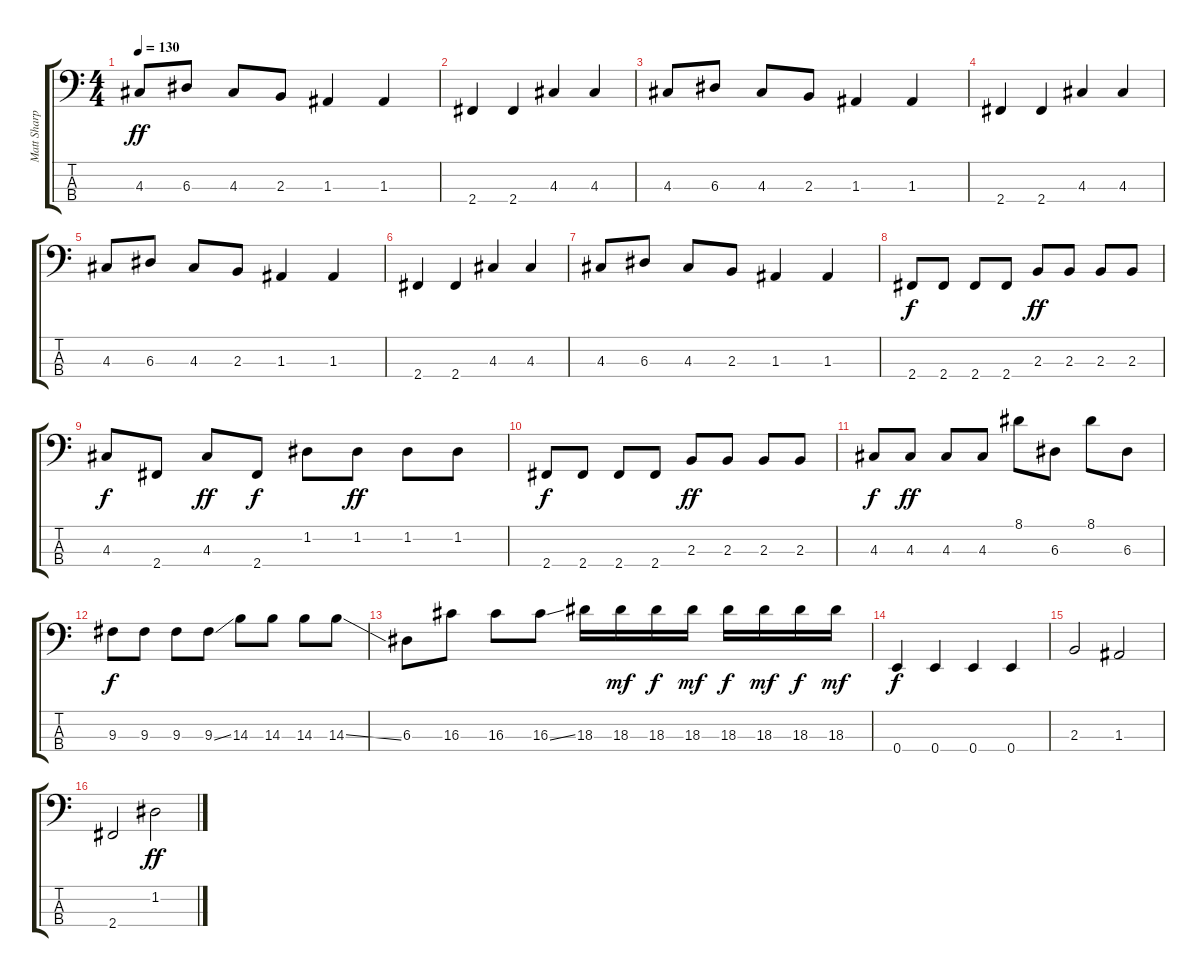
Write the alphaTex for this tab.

\track ("Matt Sharp" "Matt Sharp") {instrument electricbasspick}
\staff {score tabs}
\tuning (G2 D2 A1 E1) {hide}
\ts (4 4)
\tempo 130
\clef f4
\ks c
4.3.8{dy ff} 6.3.8 4.3.8 2.3.8 1.3.4 1.3.4 |
2.4.4 2.4.4 4.3.4 4.3.4 |
4.3.8 6.3.8 4.3.8 2.3.8 1.3.4 1.3.4 |
2.4.4 2.4.4 4.3.4 4.3.4 |
4.3.8 6.3.8 4.3.8 2.3.8 1.3.4 1.3.4 |
2.4.4 2.4.4 4.3.4 4.3.4 |
4.3.8 6.3.8 4.3.8 2.3.8 1.3.4 1.3.4 |
2.4.8{dy f} 2.4.8 2.4.8 2.4.8 2.3.8{dy ff} 2.3.8 2.3.8 2.3.8 |
4.3.8{dy f} 2.4.8 4.3.8{dy ff} 2.4.8{dy f} 1.2.8 1.2.8{dy ff} 1.2.8 1.2.8 |
2.4.8{dy f} 2.4.8 2.4.8 2.4.8 2.3.8{dy ff} 2.3.8 2.3.8 2.3.8 |
4.3.8{dy f} 4.3.8{dy ff} 4.3.8 4.3.8 8.1.8 6.3.8 8.1.8 6.3.8 |
9.3.8{dy f} 9.3.8 9.3.8 9.3{ss}.8 14.3.8 14.3.8 14.3.8 14.3{ss}.8 |
6.3.8 16.3.8 16.3.8 16.3{ss}.8 18.3.16 18.3.16{dy mf} 18.3.16{dy f} 18.3.16{dy mf} 18.3.16{dy f} 18.3.16{dy mf} 18.3.16{dy f} 18.3.16{dy mf} |
0.4.4{dy f} 0.4.4 0.4.4 0.4.4 |
2.3.2 1.3.2 |
2.4.2 1.2.2{dy ff}
